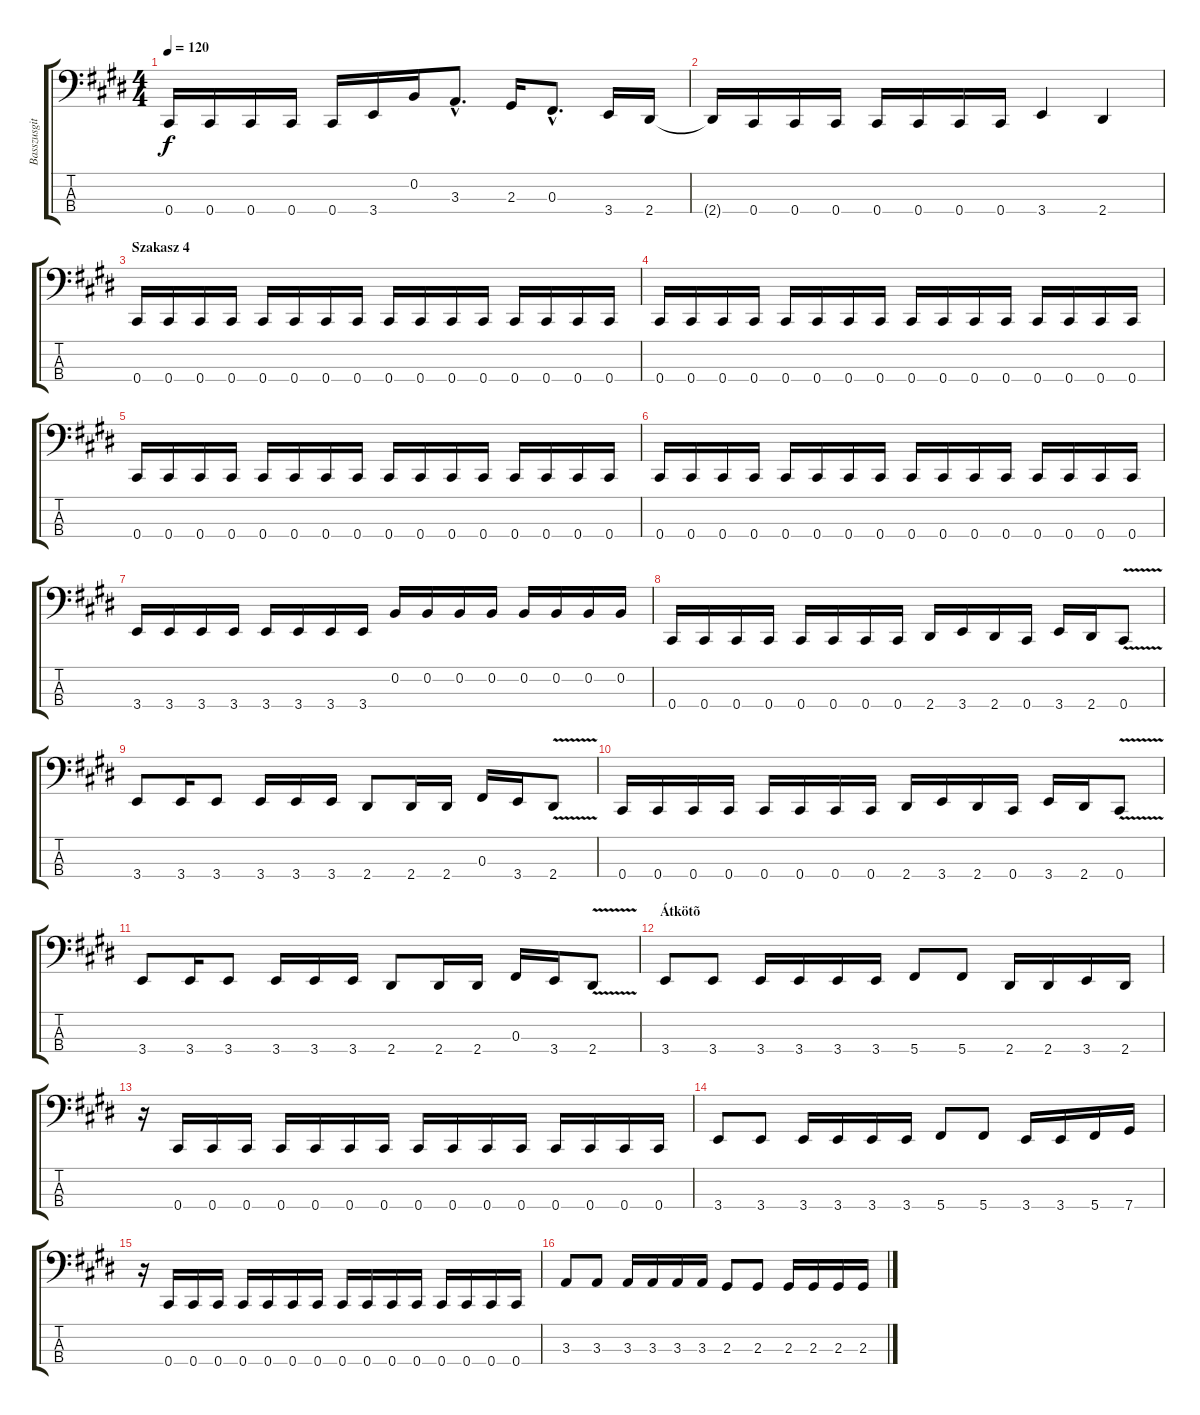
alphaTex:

\track ("Basszusgitár" "Basszusgit") {instrument electricbassfinger}
\staff {score tabs}
\tuning (E2 B1 Gb1 Db1) {hide}
\ts (4 4)
\tempo 120
\clef f4
\ks c#minor
0.4.16{dy f} 0.4.16 0.4.16 0.4.16 0.4.16 3.4.16 0.2.16 3.3{hac}.8{d} 2.3.16 0.3{hac}.8{d} 3.4.16 2.4.16 |
2.4{t}.16 0.4.16 0.4.16 0.4.16 0.4.16 0.4.16 0.4.16 0.4.16 3.4.4 2.4.4 |
\section ("" "Szakasz 4")
0.4.16 0.4.16 0.4.16 0.4.16 0.4.16 0.4.16 0.4.16 0.4.16 0.4.16 0.4.16 0.4.16 0.4.16 0.4.16 0.4.16 0.4.16 0.4.16 |
0.4.16 0.4.16 0.4.16 0.4.16 0.4.16 0.4.16 0.4.16 0.4.16 0.4.16 0.4.16 0.4.16 0.4.16 0.4.16 0.4.16 0.4.16 0.4.16 |
0.4.16 0.4.16 0.4.16 0.4.16 0.4.16 0.4.16 0.4.16 0.4.16 0.4.16 0.4.16 0.4.16 0.4.16 0.4.16 0.4.16 0.4.16 0.4.16 |
0.4.16 0.4.16 0.4.16 0.4.16 0.4.16 0.4.16 0.4.16 0.4.16 0.4.16 0.4.16 0.4.16 0.4.16 0.4.16 0.4.16 0.4.16 0.4.16 |
3.4.16 3.4.16 3.4.16 3.4.16 3.4.16 3.4.16 3.4.16 3.4.16 0.2.16 0.2.16 0.2.16 0.2.16 0.2.16 0.2.16 0.2.16 0.2.16 |
0.4.16 0.4.16 0.4.16 0.4.16 0.4.16 0.4.16 0.4.16 0.4.16 2.4.16 3.4.16 2.4.16 0.4.16 3.4.16 2.4.16 0.4{v}.8 |
3.4.8 3.4.16 3.4.8 3.4.16 3.4.16 3.4.16 2.4.8 2.4.16 2.4.16 0.3.16 3.4.16 2.4{v}.8 |
0.4.16 0.4.16 0.4.16 0.4.16 0.4.16 0.4.16 0.4.16 0.4.16 2.4.16 3.4.16 2.4.16 0.4.16 3.4.16 2.4.16 0.4{v}.8 |
3.4.8 3.4.16 3.4.8 3.4.16 3.4.16 3.4.16 2.4.8 2.4.16 2.4.16 0.3.16 3.4.16 2.4{v}.8 |
\section ("" "Átkötõ")
3.4.8 3.4.8 3.4.16 3.4.16 3.4.16 3.4.16 5.4.8 5.4.8 2.4.16 2.4.16 3.4.16 2.4.16 |
r.16 0.4.16 0.4.16 0.4.16 0.4.16 0.4.16 0.4.16 0.4.16 0.4.16 0.4.16 0.4.16 0.4.16 0.4.16 0.4.16 0.4.16 0.4.16 |
3.4.8 3.4.8 3.4.16 3.4.16 3.4.16 3.4.16 5.4.8 5.4.8 3.4.16 3.4.16 5.4.16 7.4.16 |
r.16 0.4.16 0.4.16 0.4.16 0.4.16 0.4.16 0.4.16 0.4.16 0.4.16 0.4.16 0.4.16 0.4.16 0.4.16 0.4.16 0.4.16 0.4.16 |
3.3.8 3.3.8 3.3.16 3.3.16 3.3.16 3.3.16 2.3.8 2.3.8 2.3.16 2.3.16 2.3.16 2.3.16
